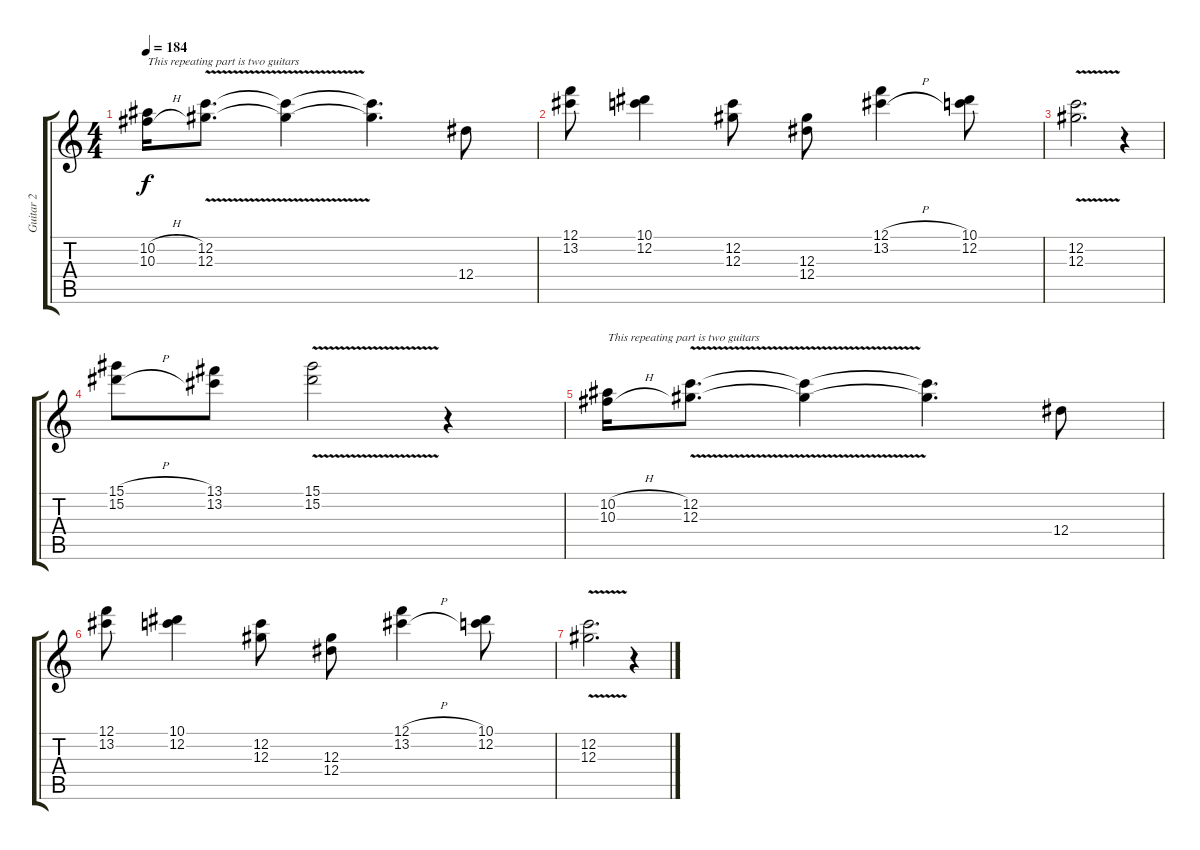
\track ("Guitar 2" "Guitar 2") {instrument electricguitarclean}
\staff {score tabs}
\tuning (F4 C4 Ab3 Eb3 Bb2 F2) {hide}
\ts (4 4)
\tempo 184
\clef g2
\ks c
(10.2{h} 10.3{h}).16{txt "This repeating part is two guitars" dy f} (12.2{v} 12.3{v}).8{d} (12.2{t} 12.3{t}).4 (12.2{t} 12.3{t}).4{d} 12.4.8 |
(12.1 13.2).8 (10.1 12.2).4 (12.2 12.3).8 (12.3 12.4).8 (12.1{h} 13.2{h}).4 (10.1 12.2).8 |
(12.2{v} 12.3{v}).2{d} r.4 |
(15.1{h} 15.2{h}).8 (13.1 13.2).8 (15.1{v} 15.2{v}).2 r.4 |
(10.2{h} 10.3{h}).16{txt "This repeating part is two guitars"} (12.2{v} 12.3{v}).8{d} (12.2{t} 12.3{t}).4 (12.2{t} 12.3{t}).4{d} 12.4.8 |
(12.1 13.2).8 (10.1 12.2).4 (12.2 12.3).8 (12.3 12.4).8 (12.1{h} 13.2{h}).4 (10.1 12.2).8 |
(12.2{v} 12.3{v}).2{d} r.4
